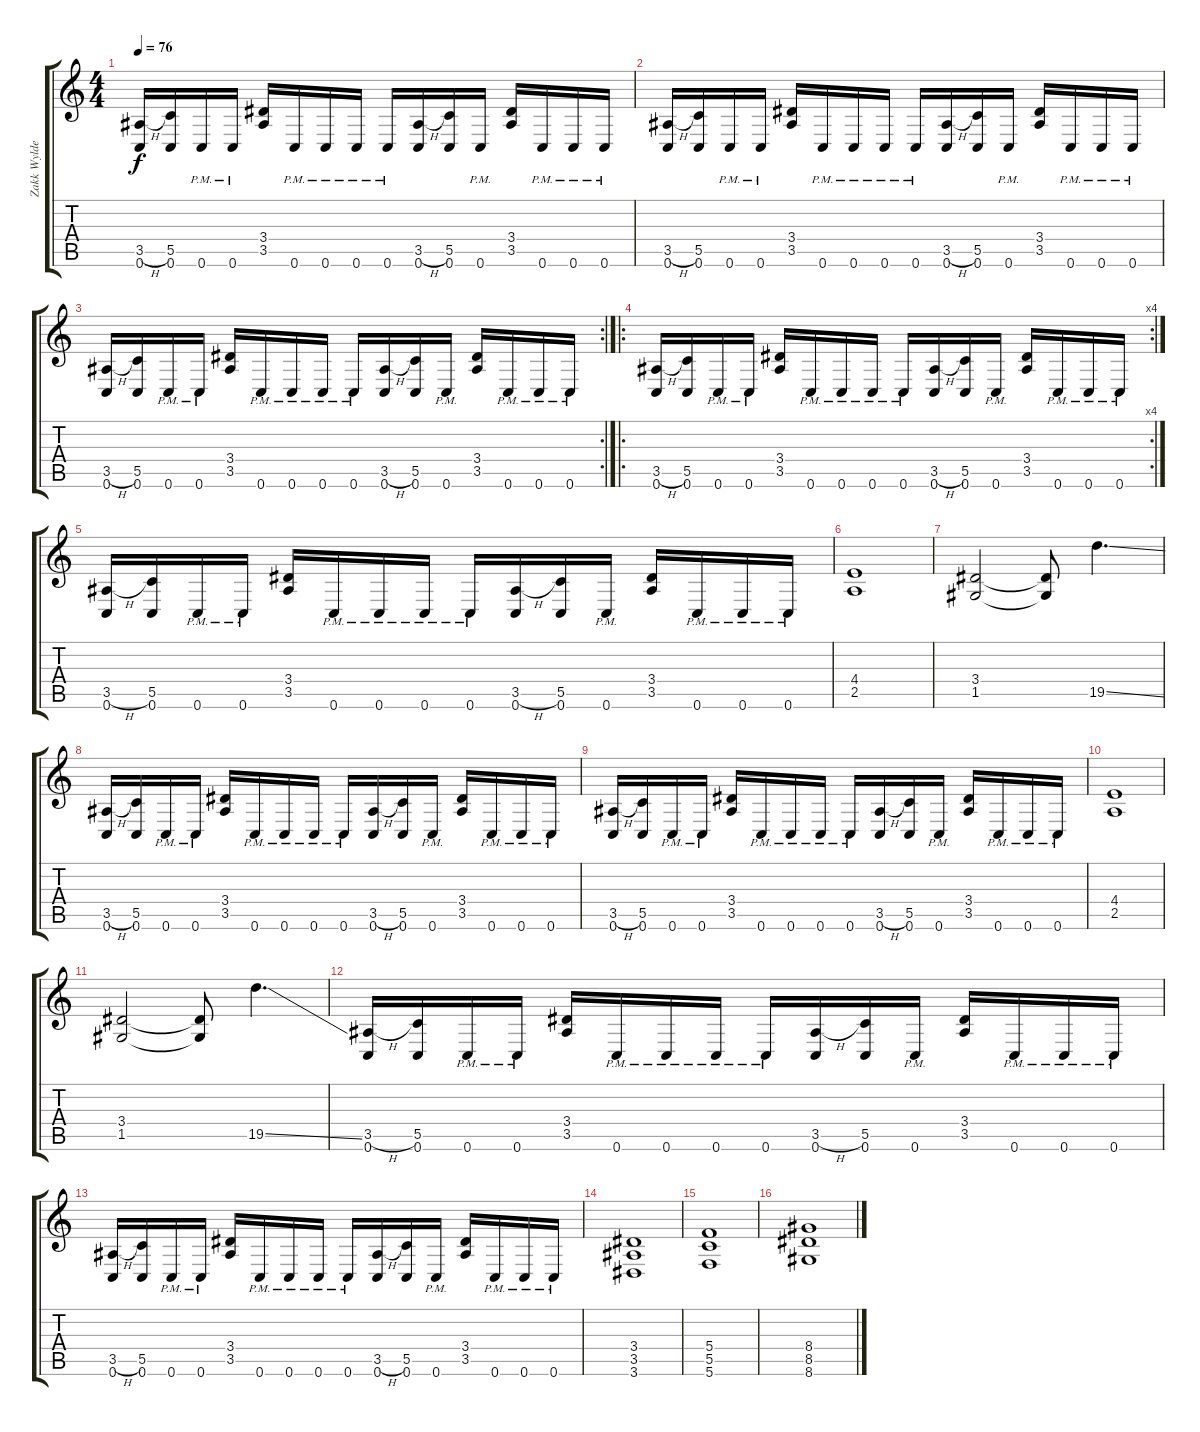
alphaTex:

\track ("Zakk Wylde" "Zakk Wylde") {instrument overdrivenguitar}
\staff {score tabs}
\tuning (D4 A3 F3 C3 G2 C2) {hide}
\ts (4 4)
\tempo 76
\clef g2
\ks c
(3.5{h} 0.6).16{dy f} (5.5 0.6).16 0.6{pm}.16 0.6{pm}.16 (3.4 3.5).16 0.6{pm}.16 0.6{pm}.16 0.6{pm}.16 0.6{pm}.16 (3.5{h} 0.6).16 (5.5 0.6).16 0.6{pm}.16 (3.4 3.5).16 0.6{pm}.16 0.6{pm}.16 0.6{pm}.16 |
(3.5{h} 0.6).16 (5.5 0.6).16 0.6{pm}.16 0.6{pm}.16 (3.4 3.5).16 0.6{pm}.16 0.6{pm}.16 0.6{pm}.16 0.6{pm}.16 (3.5{h} 0.6).16 (5.5 0.6).16 0.6{pm}.16 (3.4 3.5).16 0.6{pm}.16 0.6{pm}.16 0.6{pm}.16 |
\rc 2
(3.5{h} 0.6).16 (5.5 0.6).16 0.6{pm}.16 0.6{pm}.16 (3.4 3.5).16 0.6{pm}.16 0.6{pm}.16 0.6{pm}.16 0.6{pm}.16 (3.5{h} 0.6).16 (5.5 0.6).16 0.6{pm}.16 (3.4 3.5).16 0.6{pm}.16 0.6{pm}.16 0.6{pm}.16 |
\ro
\rc 4
(3.5{h} 0.6).16 (5.5 0.6).16 0.6{pm}.16 0.6{pm}.16 (3.4 3.5).16 0.6{pm}.16 0.6{pm}.16 0.6{pm}.16 0.6{pm}.16 (3.5{h} 0.6).16 (5.5 0.6).16 0.6{pm}.16 (3.4 3.5).16 0.6{pm}.16 0.6{pm}.16 0.6{pm}.16 |
(3.5{h} 0.6).16 (5.5 0.6).16 0.6{pm}.16 0.6{pm}.16 (3.4 3.5).16 0.6{pm}.16 0.6{pm}.16 0.6{pm}.16 0.6{pm}.16 (3.5{h} 0.6).16 (5.5 0.6).16 0.6{pm}.16 (3.4 3.5).16 0.6{pm}.16 0.6{pm}.16 0.6{pm}.16 |
(4.4 2.5).1 |
(3.4 1.5).2 (3.4{t} 1.5{t}).8 19.5{ss}.4{d} |
(3.5{h} 0.6).16 (5.5 0.6).16 0.6{pm}.16 0.6{pm}.16 (3.4 3.5).16 0.6{pm}.16 0.6{pm}.16 0.6{pm}.16 0.6{pm}.16 (3.5{h} 0.6).16 (5.5 0.6).16 0.6{pm}.16 (3.4 3.5).16 0.6{pm}.16 0.6{pm}.16 0.6{pm}.16 |
(3.5{h} 0.6).16 (5.5 0.6).16 0.6{pm}.16 0.6{pm}.16 (3.4 3.5).16 0.6{pm}.16 0.6{pm}.16 0.6{pm}.16 0.6{pm}.16 (3.5{h} 0.6).16 (5.5 0.6).16 0.6{pm}.16 (3.4 3.5).16 0.6{pm}.16 0.6{pm}.16 0.6{pm}.16 |
(4.4 2.5).1 |
(3.4 1.5).2 (3.4{t} 1.5{t}).8 19.5{ss}.4{d} |
(3.5{h} 0.6).16 (5.5 0.6).16 0.6{pm}.16 0.6{pm}.16 (3.4 3.5).16 0.6{pm}.16 0.6{pm}.16 0.6{pm}.16 0.6{pm}.16 (3.5{h} 0.6).16 (5.5 0.6).16 0.6{pm}.16 (3.4 3.5).16 0.6{pm}.16 0.6{pm}.16 0.6{pm}.16 |
(3.5{h} 0.6).16 (5.5 0.6).16 0.6{pm}.16 0.6{pm}.16 (3.4 3.5).16 0.6{pm}.16 0.6{pm}.16 0.6{pm}.16 0.6{pm}.16 (3.5{h} 0.6).16 (5.5 0.6).16 0.6{pm}.16 (3.4 3.5).16 0.6{pm}.16 0.6{pm}.16 0.6{pm}.16 |
(3.4 3.5 3.6).1 |
(5.4 5.5 5.6).1 |
(8.4 8.5 8.6).1
